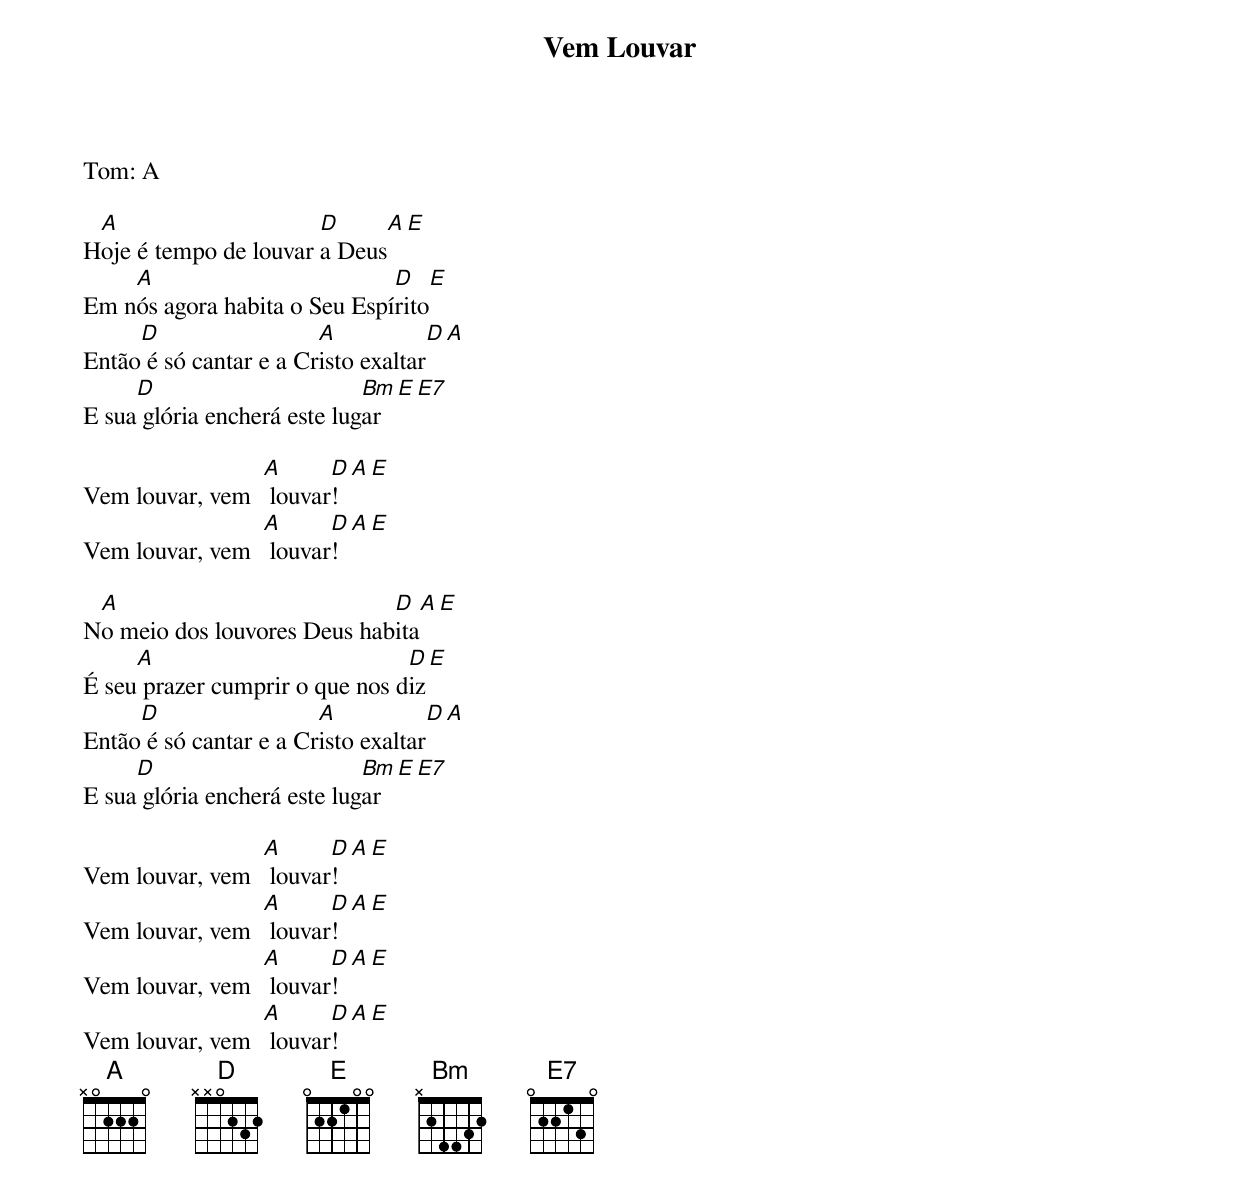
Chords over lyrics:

Vem Louvar
Tom: A

 A                     D                        A      E
Hoje é tempo de louvar a Deus
    A                         D                      E
Em nós agora habita o Seu Espírito
     D                  A               D             A
Então é só cantar e a Cristo exaltar
     D                       Bm            E        E7
E sua glória encherá este lugar

                 A      D            A    E
Vem louvar, vem   louvar!
                 A      D            A    E
Vem louvar, vem   louvar!

 A                           D                      A       E
No meio dos louvores Deus habita
     A                          D                       E
É seu prazer cumprir o que nos diz
     D                  A               D             A
Então é só cantar e a Cristo exaltar
     D                       Bm            E        E7
E sua glória encherá este lugar

                 A      D            A    E
Vem louvar, vem   louvar!
                 A      D            A    E
Vem louvar, vem   louvar!
                 A      D            A    E
Vem louvar, vem   louvar!
                 A      D            A    E
Vem louvar, vem   louvar!
